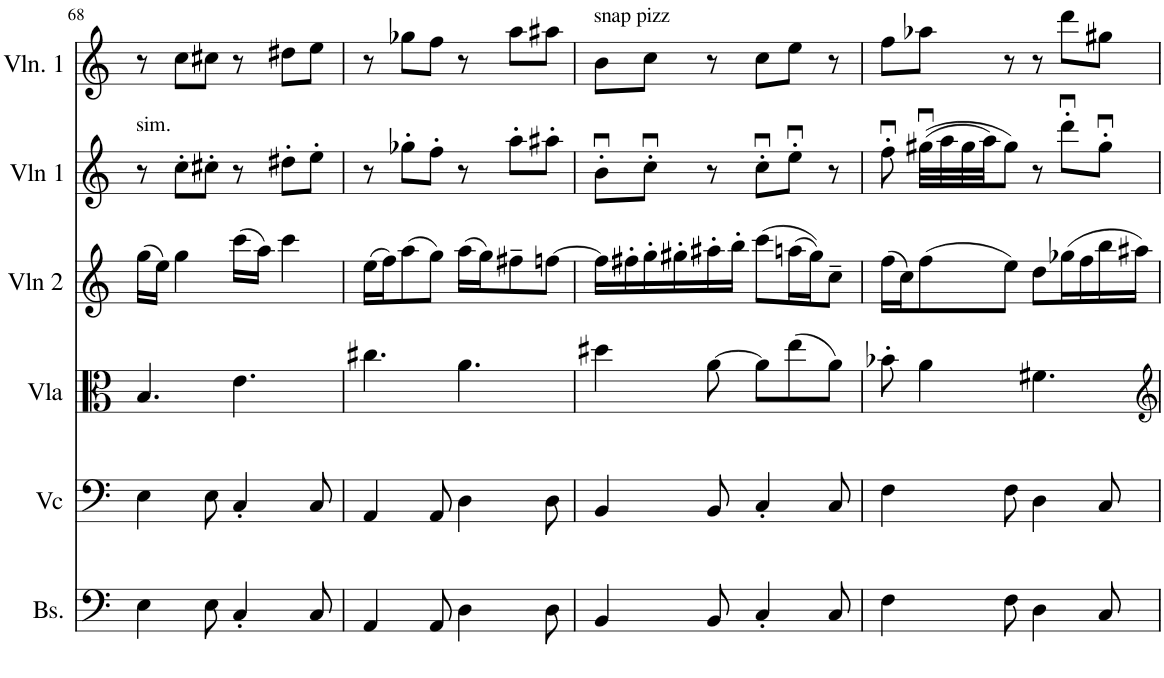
**kern	**kern	**kern	**kern	**kern	**kern
*part6	*part5	*part4	*part3	*part2	*part1
*staff6	*staff5	*staff4	*staff3	*staff2	*staff1
*I"Bass	*I"Cello	*I"Viola	*I"Violin 2	*I"Violins 1	*I"Violin 1
*I'Bs.	*	*I'Vla	*I'Vln 2	*I'Vln 1	*I'Vln. 1
!!LO:PB:g=z
*clefF4	*clefF4	*clefC3	*clefG2	*clefG2	*clefG2
*k[]	*k[]	*k[]	*k[]	*k[]	*k[]
*M6/8	*M6/8	*M6/8	*M6/8	*M6/8	*M6/8
=68	=68	=68	=68	=68	=68
!	!	!	!	!LO:TX:a:t=sim.	!
4E\	4E\	4.B/	(16gg\LL	8r	8r
.	.	.	16ee\JJ)	.	.
.	.	.	4gg\	8cc'\L	8cc\L
8E\	8E\	.	.	8cc#X'\J	8cc#X\J
4C'/	4C'/	4.e\	(16ccc\LL	8r	8r
.	.	.	16aa\JJ)	.	.
.	.	.	4ccc\	8dd#X'\L	8dd#X\L
8C/	8C/	.	.	8ee'\J	8ee\J
=69	=69	=69	=69	=69	=69
4AA/	4AA/	4.cc#X\	(16ee\LL	8r	8r
.	.	.	16ff\J)	.	.
.	.	.	(8aa\	8gg-X'\L	8gg-X\L
8AA/	8AA/	.	8gg\J)	8ff'\J	8ff\J
4D\	4D\	4.a\	(16aa\LL	8r	8r
.	.	.	16gg\J)	.	.
.	.	.	8ff#X~\	8aa'\L	8aa\L
8D\	8D\	.	[8ffn\J	8aa#X'\J	8aa#X\J
=70	=70	=70	=70	=70	=70
!	!	!	!	!	!LO:TX:a:t=snap pizz
4BB/	4BB/	4dd#X\	16ff\LL]	8bu'\L	8b\L
.	.	.	16ff#X'\	.	.
.	.	.	16gg'\	8ccu'\J	8cc\J
.	.	.	16gg#X'\	.	.
8BB/	8BB/	[8a\	16aa#X'\	8r	8r
.	.	.	16bb'\JJ	.	.
4C'/	4C'/	8a\L]	(8ccc\L	8ccu'\L	8cc\L
.	.	(8ee\	(16aan\L	8eeu'\J	8ee\J
.	.	.	16gg#\J))	.	.
8C/	8C/	8a\J)	8cc~\J	8r	8r
=71	=71	=71	=71	=71	=71
4F\	4F\	8b-X'\	(16ff\LL	8ffu'\	8ff\L
.	.	.	16cc\J)	.	.
.	.	4a\	(8ff\	((32gg#Xu\LLL	8aa-X\J
.	.	.	.	32aa\	.
.	.	.	.	32gg#\	.
.	.	.	.	32aa\JJ)	.
8F\	8F\	.	8ee\J)	8gg#\J)	8r
4D\	4D\	4.f#X\	8dd\L	8r	8r
.	.	.	(16gg-X\L	8dddu'\L	8ddd\L
.	.	.	16ff\	.	.
8C/	8C/	.	16bb\	8gg#u'\J	8gg#X\J
.	.	.	16aa#X\JJ)	.	.
=	=	=	=	=	=
*-	*-	*-	*-	*-	*-
